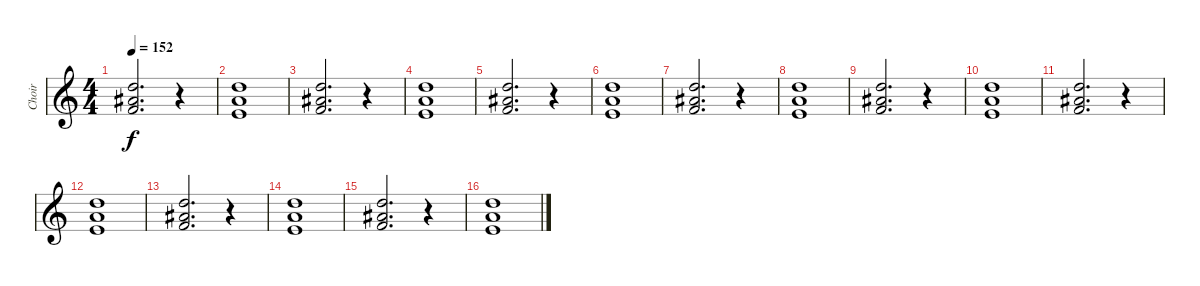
\track ("Choir" "Choir") {instrument choiraahs}
\staff {score}
\tuning (E4 B3 G3 D3 A2 E2) {hide}
\ts (4 4)
\tempo 152
\clef g2
\ks c
(10.1 6.2 15.3).2{d dy f} r.4 |
(10.1 5.2 14.3).1 |
(10.1 6.2 15.3).2{d} r.4 |
(10.1 5.2 14.3).1 |
(10.1 6.2 15.3).2{d} r.4 |
(10.1 5.2 14.3).1 |
(10.1 6.2 15.3).2{d} r.4 |
(10.1 5.2 14.3).1 |
(10.1 6.2 15.3).2{d} r.4 |
(10.1 5.2 14.3).1 |
(10.1 6.2 15.3).2{d} r.4 |
(10.1 5.2 14.3).1 |
(10.1 6.2 15.3).2{d} r.4 |
(10.1 5.2 14.3).1 |
(10.1 6.2 15.3).2{d} r.4 |
(10.1 5.2 14.3).1
